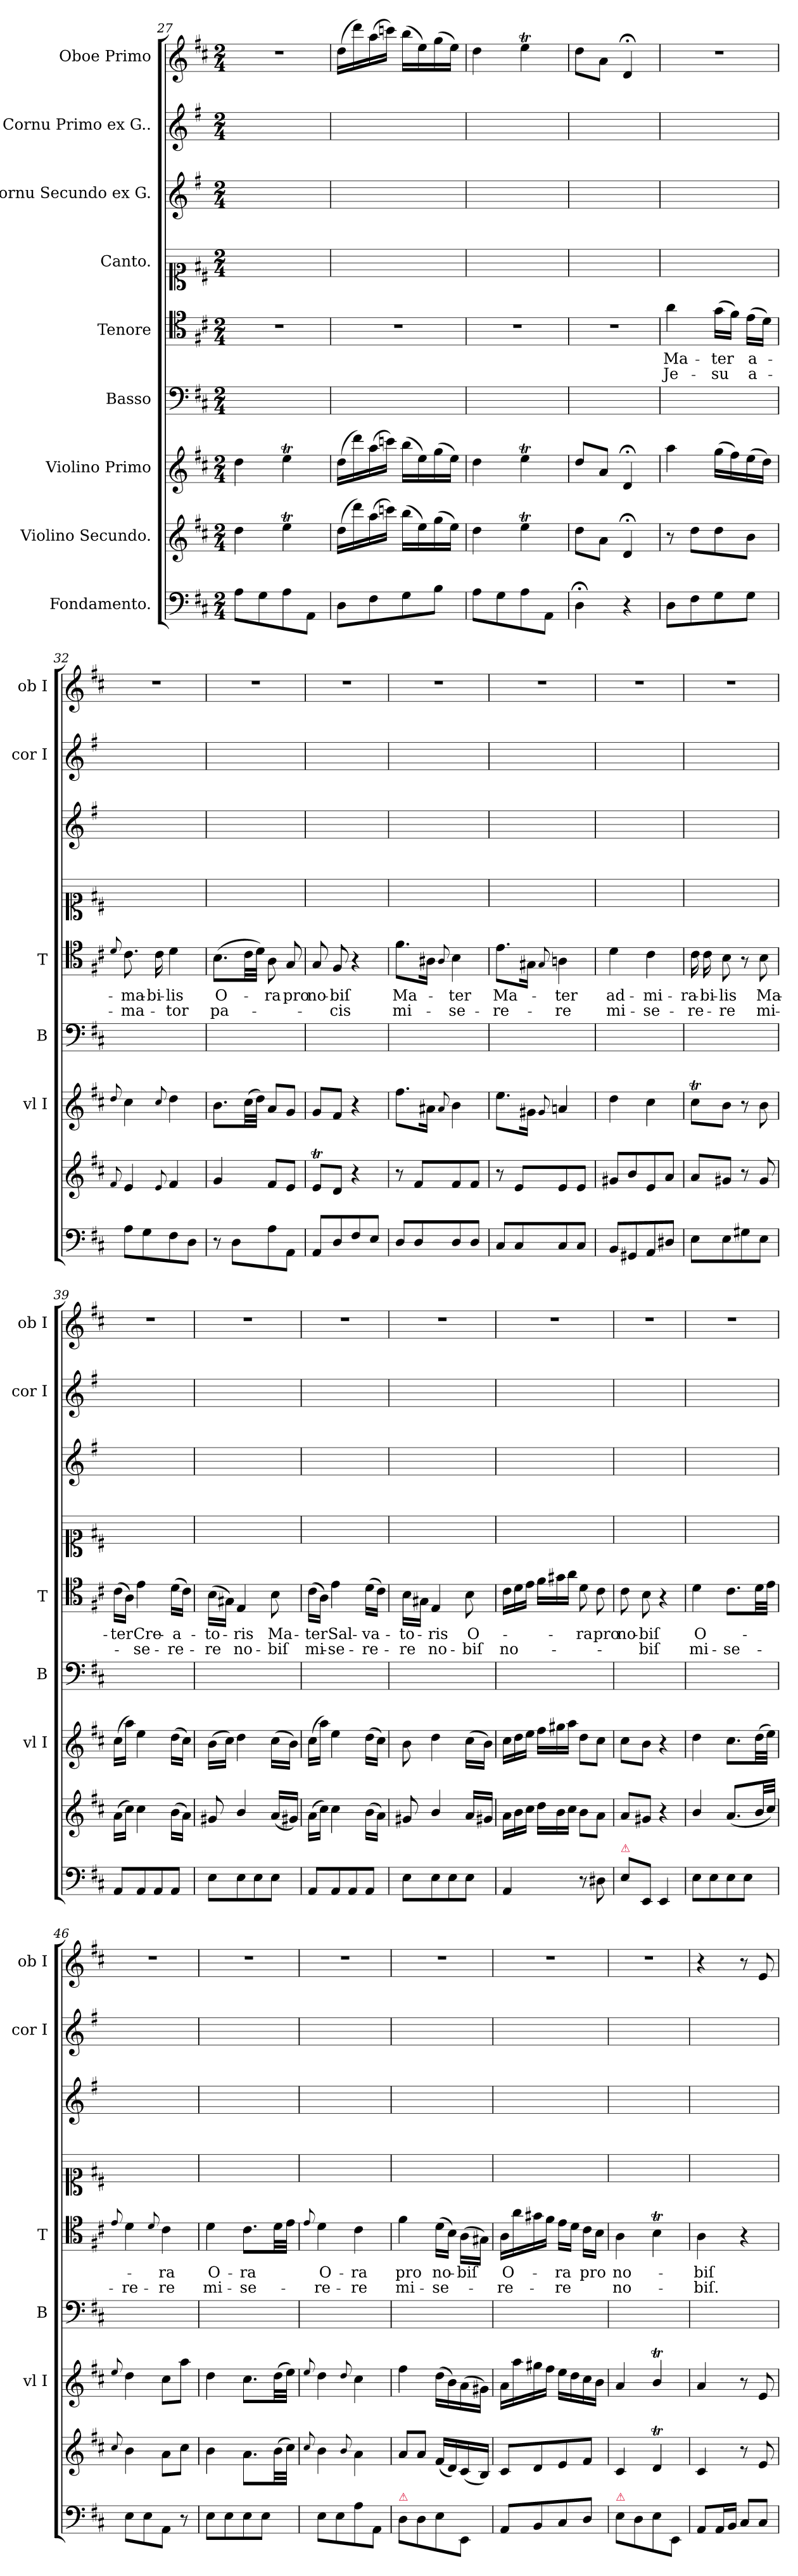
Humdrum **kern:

**kern	**dynam	**kern	**dynam	**kern	**dynam	**kern	**kern	**text	**text	**kern	**kern	**kern	**kern
*part9	*part9	*part8	*part8	*part7	*part7	*part6	*part5	*part5	*part5	*part4	*part3	*part2	*part1
*staff9	*staff9	*staff8	*staff8	*staff7	*staff7	*staff6	*staff5	*staff5	*staff5	*staff4	*staff3	*staff2	*staff1
*I"Fondamento.	*	*I"Violino Secundo.	*	*I"Violino Primo	*	*I"Basso	*I"Tenore	*	*	*I"Canto.	*I"Cornu Secundo ex G.	*I"Cornu Primo ex G..	*I"Oboe Primo
*	*	*	*	*I'vl I	*	*I'B	*I'T	*	*	*	*	*I'cor I	*I'ob I
*clefF4	*	*clefG2	*	*clefG2	*	*clefF4	*clefC4	*	*	*clefC1	*clefG2	*clefG2	*clefG2
*	*	*	*	*	*	*	*	*	*	*	*ITrd3c5	*ITrd3c5	*
*k[f#c#]	*	*k[f#c#]	*	*k[f#c#]	*	*k[f#c#]	*k[f#c#]	*	*	*k[f#c#]	*k[f#c#]	*k[f#c#]	*k[f#c#]
*D:	*	*D:	*	*D:	*	*D:	*D:	*	*	*D:	*D:	*D:	*D:
*M2/4	*	*M2/4	*	*M2/4	*	*M2/4	*M2/4	*	*	*M2/4	*M2/4	*M2/4	*M2/4
=27	=27	=27	=27	=27	=27	=27	=27	=27	=27	=27	=27	=27	=27
8A\L	.	4dd\	.	4dd\	.	2ryy	2r	.	.	2ryy	2ryy	2ryy	2r
8G\	.	.	.	.	.	.	.	.	.	.	.	.	.
8A\	.	4eeT\	.	4eeT\	.	.	.	.	.	.	.	.	.
8AA/J	.	.	.	.	.	.	.	.	.	.	.	.	.
=28	=28	=28	=28	=28	=28	=28	=28	=28	=28	=28	=28	=28	=28
!	!LO:DY:a	!	!LO:DY:a	!	!LO:DY:a	!	!	!	!	!	!	!	!
8D\L	for&colon;	(16dd\LL	for	(16dd\LL	for	2ryy	2r	.	.	2ryy	2ryy	2ryy	(16dd\LL
.	.	16ddd\)	.	16ddd\)	.	.	.	.	.	.	.	.	16ddd\)
8F#\	.	(16aa\	.	(16aa\	.	.	.	.	.	.	.	.	(16aa\
.	.	16cccn\JJ)	.	16cccn\JJ)	.	.	.	.	.	.	.	.	16cccn\JJ)
8G\	.	(16bb\LL	.	(16bb\LL	.	.	.	.	.	.	.	.	(16bb\LL
.	.	16ee\)	.	16ee\)	.	.	.	.	.	.	.	.	16ee\)
8B\J	.	(16gg\	.	(16gg\	.	.	.	.	.	.	.	.	(16gg\
.	.	16ee\JJ)	.	16ee\JJ)	.	.	.	.	.	.	.	.	16ee\JJ)
=29	=29	=29	=29	=29	=29	=29	=29	=29	=29	=29	=29	=29	=29
8A\L	.	4dd\	.	4dd\	.	2ryy	2r	.	.	2ryy	2ryy	2ryy	4dd\
8G\	.	.	.	.	.	.	.	.	.	.	.	.	.
8A\	.	4eeT\	.	4eeT\	.	.	.	.	.	.	.	.	4eeT\
8AA/J	.	.	.	.	.	.	.	.	.	.	.	.	.
=30	=30	=30	=30	=30	=30	=30	=30	=30	=30	=30	=30	=30	=30
4D;<;\	.	8dd\L	.	8dd\L	.	2ryy	2r	.	.	2ryy	2ryy	2ryy	8dd\L
.	.	8a\J	.	8a/J	.	.	.	.	.	.	.	.	8a\J
4r	.	4d;<;/	.	4d;<;/	.	.	.	.	.	.	.	.	4d;<;/
=31	=31	=31	=31	=31	=31	=31	=31	=31	=31	=31	=31	=31	=31
!	!LO:DY:a	!	!LO:DY:a	!	!	!	!	!	!	!	!	!	!
8D\L	pia&colon;	8r	pia.	4aa\	.	2ryy	4a\	Ma-	Je-	2ryy	2ryy	2ryy	2r
8F#\	.	8dd\L	.	.	.	.	.	.	.	.	.	.	.
8G\	.	8dd\	.	(16gg\LL	.	.	(16g\LL	-ter	-su	.	.	.	.
.	.	.	.	16ff#\)	.	.	16f#\JJ)	.	.	.	.	.	.
8G\J	.	8b\J	.	(16ee\	.	.	(16e\LL	a-	a-	.	.	.	.
.	.	.	.	16dd\JJ)	.	.	16d\JJ)	.	.	.	.	.	.
=32	=32	=32	=32	=32	=32	=32	=32	=32	=32	=32	=32	=32	=32
.	.	8qqf#/	.	8qqdd/	.	.	8qqd/	.	.	.	.	.	.
8A\L	.	4e/	.	4cc#\	.	2ryy	8.c#\	-ma-	-ma-	2ryy	2ryy	2ryy	2r
8G\	.	.	.	.	.	.	.	.	.	.	.	.	.
.	.	.	.	.	.	.	16c#\	-bi-	.	.	.	.	.
.	.	8qqe/	.	8qqcc#/	.	.	.	.	.	.	.	.	.
8F#\	.	4f#/	.	4dd\	.	.	4d\	-lis	-tor	.	.	.	.
8D\J	.	.	.	.	.	.	.	.	.	.	.	.	.
=33	=33	=33	=33	=33	=33	=33	=33	=33	=33	=33	=33	=33	=33
8r	.	4g/	.	8.b\L	.	2ryy	(8.B\L	O-	pa-	2ryy	2ryy	2ryy	2r
8D\L	.	.	.	.	.	.	.	.	.	.	.	.	.
.	.	.	.	(32cc#\LL	.	.	32c#\LL	.	.	.	.	.	.
.	.	.	.	32dd\JJJ)	.	.	32d\JJJ)	.	.	.	.	.	.
8A\	.	8f#/L	.	8a/L	.	.	8A\	-ra	.	.	.	.	.
8AA/J	.	8e/J	.	8g/J	.	.	8G/	pro	.	.	.	.	.
=34	=34	=34	=34	=34	=34	=34	=34	=34	=34	=34	=34	=34	=34
8AA/L	.	8eT/L	.	8g/L	.	2ryy	8G/	no-	.	2ryy	2ryy	2ryy	2r
8D/	.	8d/J	.	8f#/J	.	.	8F#/	-biſ	-cis	.	.	.	.
8F#/	.	4r	.	4r	.	.	4r	.	.	.	.	.	.
8E/J	.	.	.	.	.	.	.	.	.	.	.	.	.
=35	=35	=35	=35	=35	=35	=35	=35	=35	=35	=35	=35	=35	=35
8D/L	.	8r	.	8.ff#\L	.	2ryy	8.f#\L	Ma-	mi-	2ryy	2ryy	2ryy	2r
8D/	.	8f#/L	.	.	.	.	.	.	.	.	.	.	.
.	.	.	.	16a#X\Jk	.	.	16A#X\Jk	.	.	.	.	.	.
.	.	.	.	8qqa#/	.	.	8qqA#/	.	.	.	.	.	.
8D/	.	8f#/	.	4b\	.	.	4B\	-ter	se-	.	.	.	.
8D/J	.	8f#/J	.	.	.	.	.	.	.	.	.	.	.
=36	=36	=36	=36	=36	=36	=36	=36	=36	=36	=36	=36	=36	=36
8C#/L	.	8r	.	8.ee\L	.	2ryy	8.e\L	Ma-	-re-	2ryy	2ryy	2ryy	2r
8C#/	.	8e/L	.	.	.	.	.	.	.	.	.	.	.
.	.	.	.	16g#X\Jk	.	.	16G#X\Jk	.	.	.	.	.	.
.	.	.	.	8qqg#/	.	.	8qqG#/	.	.	.	.	.	.
8C#/	.	8e/	.	4an/	.	.	4An\	-ter	-re	.	.	.	.
8C#/J	.	8e/J	.	.	.	.	.	.	.	.	.	.	.
=37	=37	=37	=37	=37	=37	=37	=37	=37	=37	=37	=37	=37	=37
8BB/L	.	8g#X/L	.	4dd\	.	2ryy	4d\	ad-	mi-	2ryy	2ryy	2ryy	2r
8GG#X/	.	8b/	.	.	.	.	.	.	.	.	.	.	.
8AA/	.	8e/	.	4cc#\	.	.	4c#\	-mi-	-se-	.	.	.	.
8D#X/J	.	8a/J	.	.	.	.	.	.	.	.	.	.	.
=38	=38	=38	=38	=38	=38	=38	=38	=38	=38	=38	=38	=38	=38
8E\L	.	8a/L	.	8cc#t\L	.	2ryy	16c#\	-ra-	-re-	2ryy	2ryy	2ryy	2r
.	.	.	.	.	.	.	16c#\	-bi-	.	.	.	.	.
8E\	.	8g#X/J	.	8b\J	.	.	8B\	-lis	-re	.	.	.	.
8G#X\	.	8r	.	8r	.	.	8r	.	.	.	.	.	.
8E\J	.	8g#/	.	8b\	.	.	8B\	Ma-	mi-	.	.	.	.
=39	=39	=39	=39	=39	=39	=39	=39	=39	=39	=39	=39	=39	=39
8AA/L	.	(16a\LL	.	(16cc#\LL	.	2ryy	(16c#\LL	-ter	.	2ryy	2ryy	2ryy	2r
.	.	16cc#\JJ)	.	16aa\JJ)	.	.	16A\JJ)	.	.	.	.	.	.
8AA/	.	4cc#\	.	4ee\	.	.	4e\	Cre-	-se-	.	.	.	.
8AA/	.	.	.	.	.	.	.	.	.	.	.	.	.
8AA/J	.	(16b\LL	.	(16dd\LL	.	.	(16d\LL	-a-	-re-	.	.	.	.
.	.	16a\JJ)	.	16cc#\JJ)	.	.	16c#\JJ)	.	.	.	.	.	.
=40	=40	=40	=40	=40	=40	=40	=40	=40	=40	=40	=40	=40	=40
8E\L	.	8g#X/	.	(16b\LL	.	2ryy	(16B\LL	-to-	-re	2ryy	2ryy	2ryy	2r
.	.	.	.	16cc#\JJ)	.	.	16G#X\JJ)	.	.	.	.	.	.
8E\	.	4b/	.	4dd\	.	.	4E/	-ris	no-	.	.	.	.
8E\	.	.	.	.	.	.	.	.	.	.	.	.	.
8E\J	.	(16a/LL	.	(16cc#\LL	.	.	8B\	Ma-	-biſ	.	.	.	.
.	.	16g#X/JJ)	.	16b\JJ)	.	.	.	.	.	.	.	.	.
=41	=41	=41	=41	=41	=41	=41	=41	=41	=41	=41	=41	=41	=41
8AA/L	.	(16a\LL	.	(16cc#\LL	.	2ryy	(16c#\LL	-ter	mi-	2ryy	2ryy	2ryy	2r
.	.	16cc#\JJ)	.	16aa\JJ)	.	.	16A\JJ)	.	.	.	.	.	.
8AA/	.	4cc#\	.	4ee\	.	.	4e\	Sal-	-se-	.	.	.	.
8AA/	.	.	.	.	.	.	.	.	.	.	.	.	.
8AA/J	.	(16b\LL	.	(16dd\LL	.	.	(16d\LL	-va-	-re-	.	.	.	.
.	.	16a\JJ)	.	16cc#\JJ)	.	.	16c#\JJ)	.	.	.	.	.	.
=42	=42	=42	=42	=42	=42	=42	=42	=42	=42	=42	=42	=42	=42
8E\L	.	8g#X/	.	8b\	.	2ryy	16B\LL	-to-	-re	2ryy	2ryy	2ryy	2r
.	.	.	.	.	.	.	16G#X\JJ	.	.	.	.	.	.
8E\	.	4b/	.	4dd\	.	.	4E/	-ris	no-	.	.	.	.
8E\	.	.	.	.	.	.	.	.	.	.	.	.	.
8E\J	.	16a/LL	.	(16cc#\LL	.	.	8B\	O-	-biſ	.	.	.	.
.	.	16g#X/JJ	.	16b\JJ)	.	.	.	.	.	.	.	.	.
=43	=43	=43	=43	=43	=43	=43	=43	=43	=43	=43	=43	=43	=43
*	*	*Xtuplet	*	*Xtuplet	*	*	*Xtuplet	*	*	*	*	*	*
4AA/	.	24a\LL	.	24cc#\LL	.	2ryy	24c#\LL	.	no-	2ryy	2ryy	2ryy	2r
.	.	24b\	.	24dd\	.	.	24d\	.	.	.	.	.	.
.	.	24cc#\JJ	.	24ee\JJ	.	.	24e\JJ	.	.	.	.	.	.
.	.	24dd\LL	.	24ff#\LL	.	.	24f#\LL	.	.	.	.	.	.
.	.	24b\	.	24gg#X\	.	.	24g#X\	.	.	.	.	.	.
.	.	24cc#\JJ	.	24aa\JJ	.	.	24a\JJ	.	.	.	.	.	.
8r	.	8b\L	.	8dd\L	.	.	8d\	-ra	.	.	.	.	.
8D#X\	.	8a\J	.	8cc#\J	.	.	8c#\	pro	.	.	.	.	.
=44	=44	=44	=44	=44	=44	=44	=44	=44	=44	=44	=44	=44	=44
!LO:TX:a:color=crimson:t=⚠	!	!	!	!	!	!	!	!	!	!	!	!	!
8E\L	.	8a/L	.	8cc#\L	.	2ryy	8c#\	no-	.	2ryy	2ryy	2ryy	2r
8EE/J	.	8g#X/J	.	8b\J	.	.	8B\	-biſ	-biſ	.	.	.	.
4EE/	.	4r	.	4r	.	.	4r	.	.	.	.	.	.
=45	=45	=45	=45	=45	=45	=45	=45	=45	=45	=45	=45	=45	=45
8E\L	.	4b/	.	4dd\	.	2ryy	4d\	O-	mi-	2ryy	2ryy	2ryy	2r
8E\	.	.	.	.	.	.	.	.	.	.	.	.	.
8E\	.	(8.a/L	.	8.cc#\L	.	.	8.c#\L	.	-se-	.	.	.	.
8E\J	.	.	.	.	.	.	.	.	.	.	.	.	.
.	.	32b/LL	.	(32dd\LL	.	.	32d\LL	.	.	.	.	.	.
.	.	32cc#/JJJ)	.	32ee\JJJ)	.	.	32e\JJJ	.	.	.	.	.	.
=46	=46	=46	=46	=46	=46	=46	=46	=46	=46	=46	=46	=46	=46
.	.	8qqcc#/	.	8qqee/	.	.	8qqe/	.	.	.	.	.	.
8E\L	.	4b\	.	4dd\	.	2ryy	4d\	.	-re-	2ryy	2ryy	2ryy	2r
8E\	.	.	.	.	.	.	.	.	.	.	.	.	.
.	.	.	.	.	.	.	8qqd/	.	.	.	.	.	.
8AA/J	.	8a\L	.	8cc#\L	.	.	4c#\	-ra	-re	.	.	.	.
8r	.	8cc#\J	.	8aa\J	.	.	.	.	.	.	.	.	.
=47	=47	=47	=47	=47	=47	=47	=47	=47	=47	=47	=47	=47	=47
8E\L	.	4b\	.	4dd\	.	2ryy	4d\	O-	mi-	2ryy	2ryy	2ryy	2r
8E\	.	.	.	.	.	.	.	.	.	.	.	.	.
8E\	.	8.a\L	.	8.cc#\L	.	.	8.c#\L	-ra	-se-	.	.	.	.
8E\J	.	.	.	.	.	.	.	.	.	.	.	.	.
.	.	(32b\LL	.	(32dd\LL	.	.	32d\LL	.	.	.	.	.	.
.	.	32cc#\JJJ)	.	32ee\JJJ)	.	.	32e\JJJ	.	.	.	.	.	.
=48	=48	=48	=48	=48	=48	=48	=48	=48	=48	=48	=48	=48	=48
.	.	8qqcc#/	.	8qqee/	.	.	8qqe/	.	.	.	.	.	.
8E\L	.	4b\	.	4dd\	.	2ryy	4d\	O-	-re-	2ryy	2ryy	2ryy	2r
8E\	.	.	.	.	.	.	.	.	.	.	.	.	.
.	.	8qqb/	.	8qqdd/	.	.	.	.	.	.	.	.	.
8A\	.	4a\	.	4cc#\	.	.	4c#\	-ra	-re	.	.	.	.
8AA/J	.	.	.	.	.	.	.	.	.	.	.	.	.
=49	=49	=49	=49	=49	=49	=49	=49	=49	=49	=49	=49	=49	=49
!LO:TX:a:color=crimson:t=⚠	!	!	!	!	!	!	!	!	!	!	!	!	!
8D\L	.	8a/L	.	4ff#\	.	2ryy	4f#\	pro	mi-	2ryy	2ryy	2ryy	2r
8D\	.	8a/J	.	.	.	.	.	.	.	.	.	.	.
8E\	.	(16f#/LL	.	(16dd\LL	.	.	(16d\LL	no-	-se-	.	.	.	.
.	.	16d/)	.	16b\)	.	.	16B\JJ)	.	.	.	.	.	.
8EE/J	.	(16c#/	.	(16a\	.	.	(16A\LL	-biſ	.	.	.	.	.
.	.	16B/JJ)	.	16g#X\JJ)	.	.	16G#X\JJ)	.	.	.	.	.	.
=50	=50	=50	=50	=50	=50	=50	=50	=50	=50	=50	=50	=50	=50
8AA/L	.	8c#/L	.	16a\LL	.	2ryy	16A\LL	O-	-re-	2ryy	2ryy	2ryy	2r
.	.	.	.	16aa\	.	.	16a\	.	.	.	.	.	.
8BB/	.	8d/	.	16gg#X\	.	.	16g#X\	.	.	.	.	.	.
.	.	.	.	16ff#\JJ	.	.	16f#\JJ	.	.	.	.	.	.
8C#/	.	8e/	.	16ee\LL	.	.	16e\LL	-ra	-re	.	.	.	.
.	.	.	.	16dd\	.	.	16d\JJ	.	.	.	.	.	.
8D/J	.	8f#/J	.	16cc#\	.	.	16c#\LL	pro	.	.	.	.	.
.	.	.	.	16b\JJ	.	.	16B\JJ	.	.	.	.	.	.
=51	=51	=51	=51	=51	=51	=51	=51	=51	=51	=51	=51	=51	=51
!LO:TX:a:color=crimson:t=⚠	!	!	!	!	!	!	!	!	!	!	!	!	!
8E\L	.	4c#/	.	4a/	.	2ryy	4A\	no-	no-	2ryy	2ryy	2ryy	2r
8D\	.	.	.	.	.	.	.	.	.	.	.	.	.
8E\	.	4dT/	.	4bT/	.	.	4BT\	.	.	.	.	.	.
8EE/J	.	.	.	.	.	.	.	.	.	.	.	.	.
=52	=52	=52	=52	=52	=52	=52	=52	=52	=52	=52	=52	=52	=52
!	!LO:DY:a	!	!	!	!	!	!	!	!	!	!	!	!
8AA/L	for&colon;	4c#/	.	4a/	.	2ryy	4A\	-biſ	-biſ.	2ryy	2ryy	2ryy	4r
16AA/L	.	.	.	.	.	.	.	.	.	.	.	.	.
16BB/JJ	.	.	.	.	.	.	.	.	.	.	.	.	.
8C#/L	.	8r	.	8r	.	.	4r	.	.	.	.	.	8r
!	!	!	!LO:DY:a	!	!LO:DY:a	!	!	!	!	!	!	!	!
8C#/J	.	8e/	for.	8e/	for&colon;	.	.	.	.	.	.	.	8e/
=	=	=	=	=	=	=	=	=	=	=	=	=	=
*-	*-	*-	*-	*-	*-	*-	*-	*-	*-	*-	*-	*-	*-
